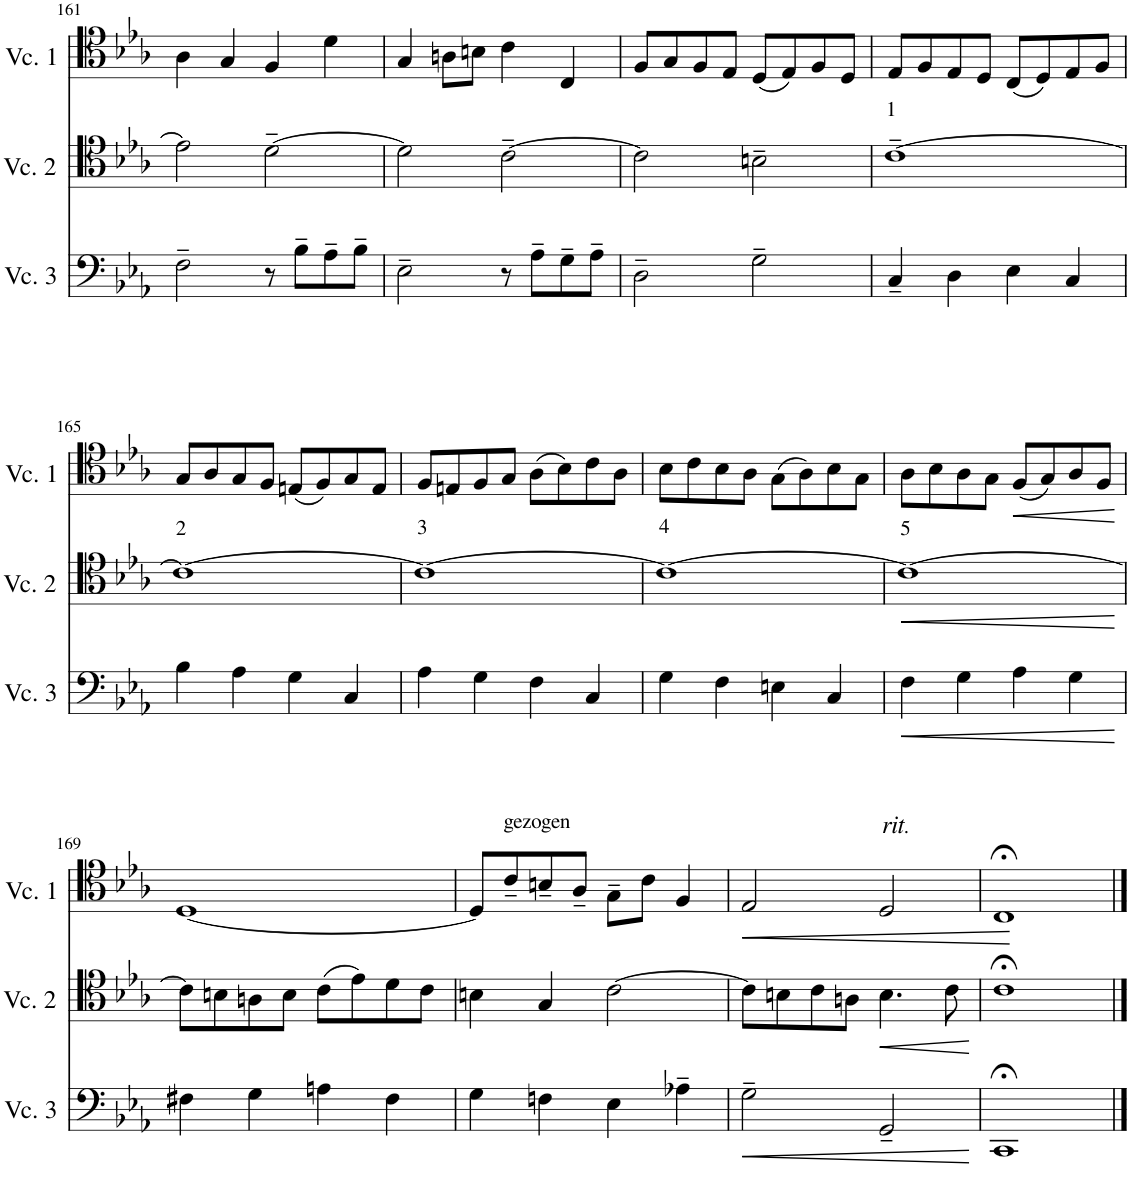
**kern	**dynam	**kern	**dynam	**kern	**dynam
*part3	*part3	*part2	*part2	*part1	*part1
*staff3	*staff3	*staff2	*staff2	*staff1	*staff1
*I"Cello 3	*	*I"Cello 2	*	*I"Cello 1	*
!!LO:PB:g=z
*clefF4	*	*clefC4	*	*clefC4	*
*k[b-e-a-]	*	*k[b-e-a-]	*	*k[b-e-a-]	*
*M2/2	*	*M2/2	*	*M2/2	*
*met(c|)	*	*met(c|)	*	*met(c|)	*
=161	=161	=161	=161	=161	=161
2F~\	.	2e-\]	.	4A-\	.
.	.	.	.	4G/	.
8r	.	[2d~\	.	4F/	.
8B-~\L	.	.	.	.	.
8A-~\	.	.	.	4d\	.
8B-~\J	.	.	.	.	.
=162	=162	=162	=162	=162	=162
2E-~\	.	2d\]	.	4G/	.
.	.	.	.	8An\L	.
.	.	.	.	8Bn\J	.
8r	.	[2c~\	.	4c\	.
8A-~\L	.	.	.	.	.
8G~\	.	.	.	4C/	.
8A-~\J	.	.	.	.	.
=163	=163	=163	=163	=163	=163
2D~\	.	2c\]	.	8F/L	.
.	.	.	.	8G/	.
.	.	.	.	8F/	.
.	.	.	.	8E-/J	.
2G~\	.	2Bn~\	.	(8D/L	.
.	.	.	.	8E-/)	.
.	.	.	.	8F/	.
.	.	.	.	8D/J	.
=164	=164	=164	=164	=164	=164
!	!	!LO:TX:a:t=1	!	!	!
4C~/	.	[1c~	.	8E-/L	.
.	.	.	.	8F/	.
4D\	.	.	.	8E-/	.
.	.	.	.	8D/J	.
4E-\	.	.	.	(8C/L	.
.	.	.	.	8D/)	.
4C/	.	.	.	8E-/	.
.	.	.	.	8F/J	.
!!LO:LB:g=z
=165	=165	=165	=165	=165	=165
!	!	!LO:TX:a:t=2	!	!	!
4B-\	.	1c_	.	8G/L	.
.	.	.	.	8A-/	.
4A-\	.	.	.	8G/	.
.	.	.	.	8F/J	.
4G\	.	.	.	(8En/L	.
.	.	.	.	8F/)	.
4C/	.	.	.	8G/	.
.	.	.	.	8E/J	.
=166	=166	=166	=166	=166	=166
!	!	!LO:TX:a:t=3	!	!	!
4A-\	.	1c_	.	8F/L	.
.	.	.	.	8En/	.
4G\	.	.	.	8F/	.
.	.	.	.	8G/J	.
4F\	.	.	.	(8A-\L	.
.	.	.	.	8B-\)	.
4C/	.	.	.	8c\	.
.	.	.	.	8A-\J	.
=167	=167	=167	=167	=167	=167
!	!	!LO:TX:a:t=4	!	!	!
4G\	.	1c_	.	8B-\L	.
.	.	.	.	8c\	.
4F\	.	.	.	8B-\	.
.	.	.	.	8A-\J	.
4En\	.	.	.	(8G\L	.
.	.	.	.	8A-\)	.
4C/	.	.	.	8B-\	.
.	.	.	.	8G\J	.
=168	=168	=168	=168	=168	=168
!	!	!LO:TX:a:t=5	!	!	!
!	!LO:HP:b	!	!LO:HP:b	!	!
4F\	<	1c_	<	8A-\L	.
.	.	.	.	8B-\	.
4G\	.	.	.	8A-\	.
.	.	.	.	8G\J	.
!	!	!	!	!	!LO:HP:b
4A-\	.	.	.	(8F/L	<
.	.	.	.	8G/)	.
4G\	.	.	.	8A-/	.
.	.	.	.	8F/J	.
.	[	.	[	.	[
!!LO:LB:g=z
=169	=169	=169	=169	=169	=169
4F#X\	.	8c\L]	.	[1D	.
.	.	8Bn\	.	.	.
4G\	.	8An\	.	.	.
.	.	8B\J	.	.	.
4An\	.	(8c\L	.	.	.
.	.	8e-\)	.	.	.
4F#\	.	8d\	.	.	.
.	.	8c\J	.	.	.
=170	=170	=170	=170	=170	=170
4G\	.	4Bn\	.	8D/L]	.
!	!	!	!	!LO:TX:a:t=gezogen	!
.	.	.	.	8c~/	.
4Fn\	.	4G/	.	8Bn~/	.
.	.	.	.	8A-~/J	.
4E-\	.	[2c\	.	8G~\L	.
.	.	.	.	8c\J	.
4A-X~\	.	.	.	4F/	.
=171	=171	=171	=171	=171	=171
!	!LO:HP:b	!	!	!	!LO:HP:b
2G~\	<	8c\L]	.	2E-/	<
.	.	8Bn\	.	.	.
.	.	8c\	.	.	.
.	.	8An\J	.	.	.
!	!	!	!	!LO:TX:a:i:t=rit	!
!	!	!	!	!LO:TX:a:t=.	!
!	!	!	!LO:HP:b	!	!
2GG~/	.	4.B\	<	2D/	.
.	.	8c\	.	.	.
.	[	.	[	.	[
=172	=172	=172	=172	=172	=172
1CC;<	.	1c;<	.	1C;<	.
==	==	==	==	==	==
*-	*-	*-	*-	*-	*-
